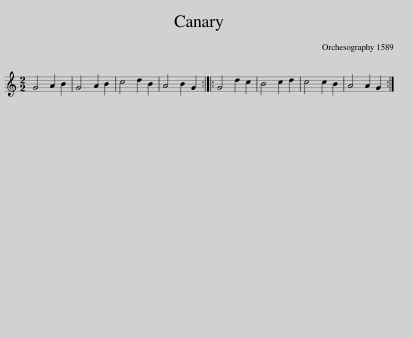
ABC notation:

X:1
L:1/8
M:2/2
I:linebreak $
K:C
V:1 treble
V:1
 G4 A2 B2 | G4 A2 B2 | c4 d2 B2 | A4 B2 G2 :: G4 d2 c2 | %5
 B4 c2 d2 | c4 c2 B2 | A4 A2 G2 :| %8
